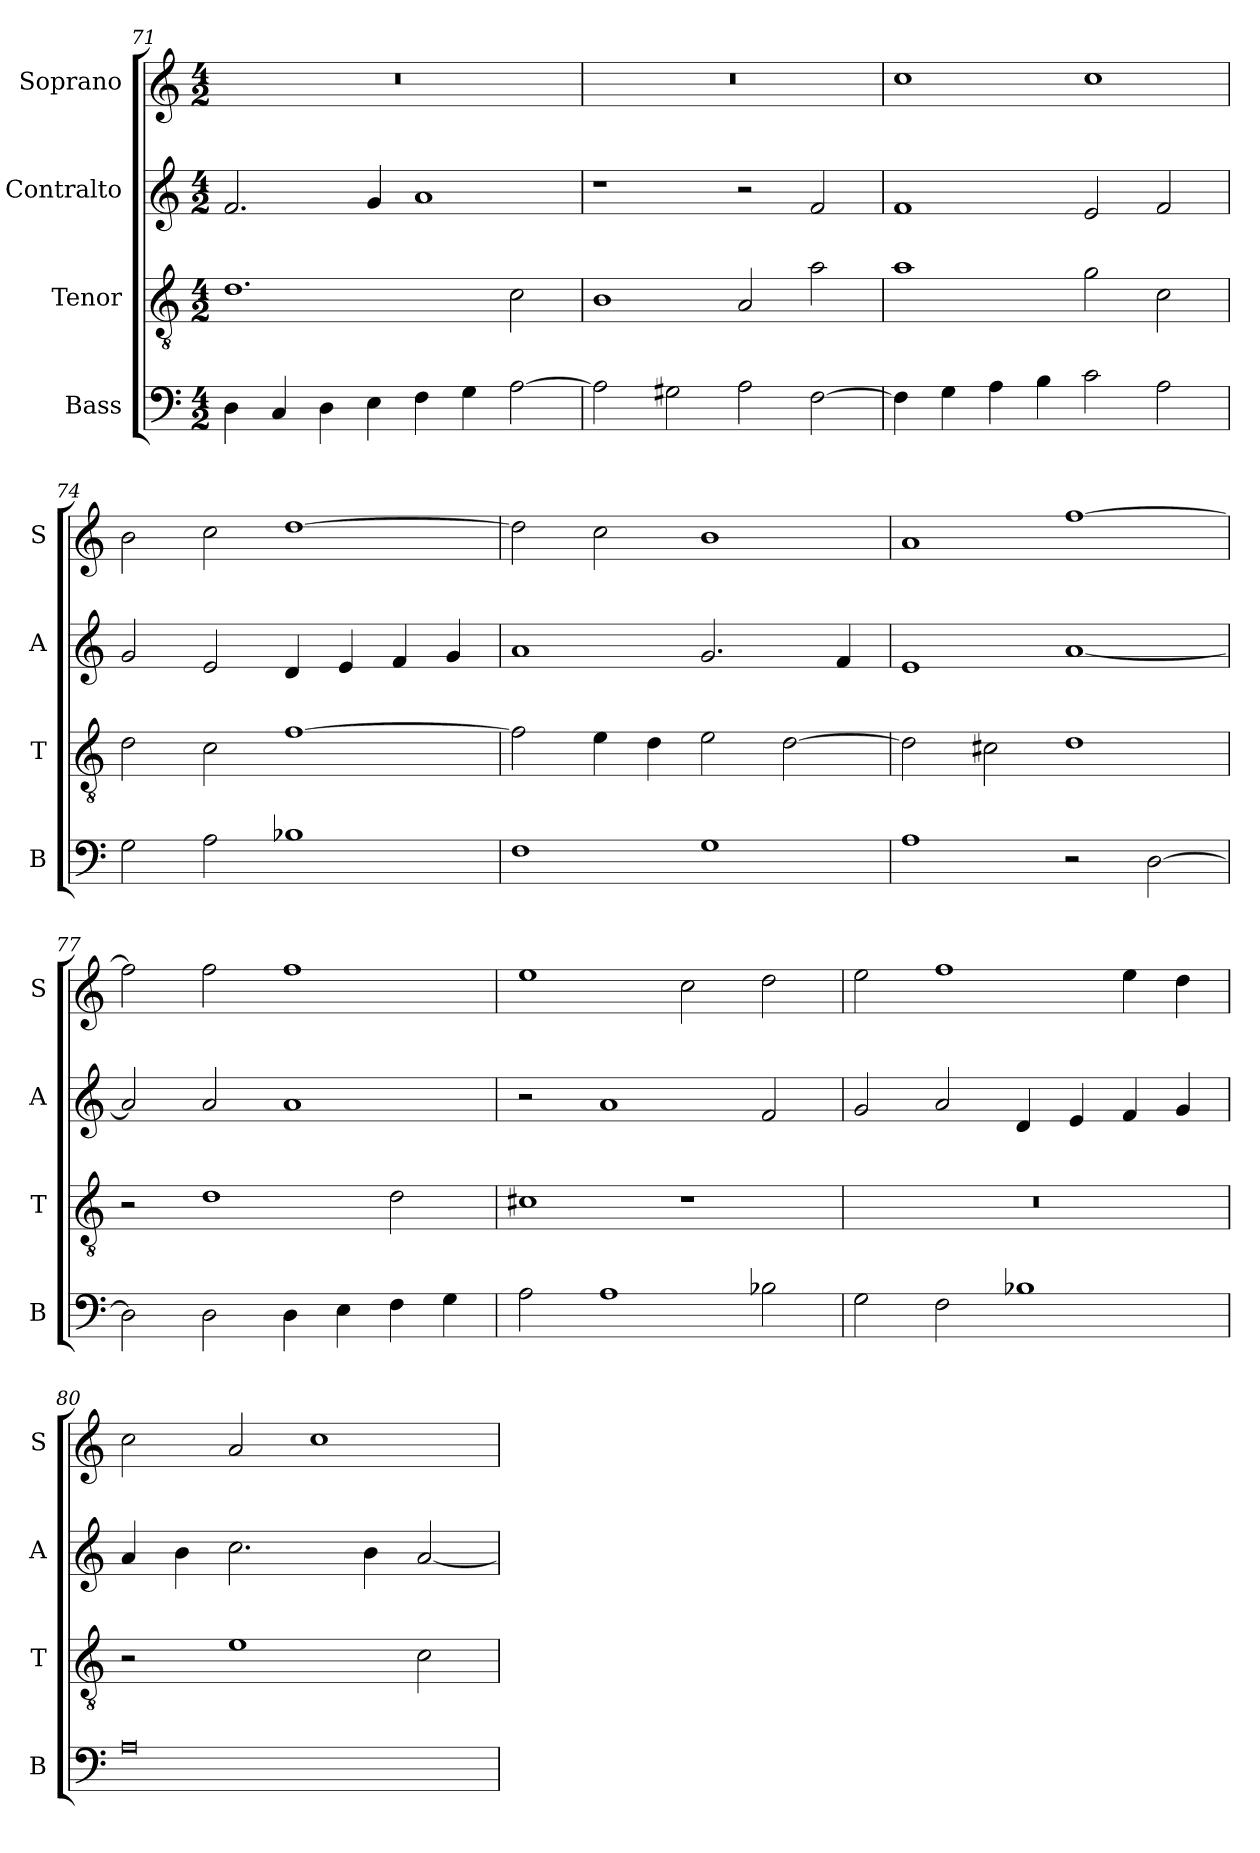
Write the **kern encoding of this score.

**kern	**kern	**kern	**kern
*part4	*part3	*part2	*part1
*staff4	*staff3	*staff2	*staff1
*I"Bass	*I"Tenor	*I"Contralto	*I"Soprano
*I'B	*I'T	*I'A	*I'S
*clefF4	*clefGv2	*clefG2	*clefG2
*k[]	*k[]	*k[]	*k[]
*A:aeo	*A:aeo	*A:aeo	*A:aeo
*M4/2	*M4/2	*M4/2	*M4/2
=71	=71	=71	=71
4D	1.d	2.f	0r
4C	.	.	.
4D	.	.	.
4E	.	4g	.
4F	.	1a	.
4G	.	.	.
[2A	2c	.	.
=72	=72	=72	=72
2A]	1B	1r	0r
2G#X	.	.	.
2A	2A	2r	.
[2F	2a	2f	.
=73	=73	=73	=73
4F]	1a	1f	1cc
4G	.	.	.
4A	.	.	.
4B	.	.	.
2c	2g	2e	1cc
2A	2c	2f	.
=74	=74	=74	=74
2G	2d	2g	2b
2A	2c	2e	2cc
1B-X	[1f	4d	[1dd
.	.	4e	.
.	.	4f	.
.	.	4g	.
=75	=75	=75	=75
1F	2f]	1a	2dd]
.	4e	.	2cc
.	4d	.	.
1G	2e	2.g	1b
.	[2d	.	.
.	.	4f	.
=76	=76	=76	=76
1A	2d]	1e	1a
.	2c#X	.	.
2r	1d	[1a	[1ff
[2D	.	.	.
=77	=77	=77	=77
2D]	2r	2a]	2ff]
2D	1d	2a	2ff
4D	.	1a	1ff
4E	.	.	.
4F	2d	.	.
4G	.	.	.
=78	=78	=78	=78
2A	1c#X	2r	1ee
1A	.	1a	.
.	1r	.	2cc
2B-X	.	2f	2dd
=79	=79	=79	=79
2G	0r	2g	2ee
2F	.	2a	1ff
1B-X	.	4d	.
.	.	4e	.
.	.	4f	4ee
.	.	4g	4dd
=80	=80	=80	=80
0A	2r	4a	2cc
.	.	4b	.
.	1e	2.cc	2a
.	.	.	1cc
.	.	4b	.
.	2c	[2a	.
=	=	=	=
*-	*-	*-	*-
